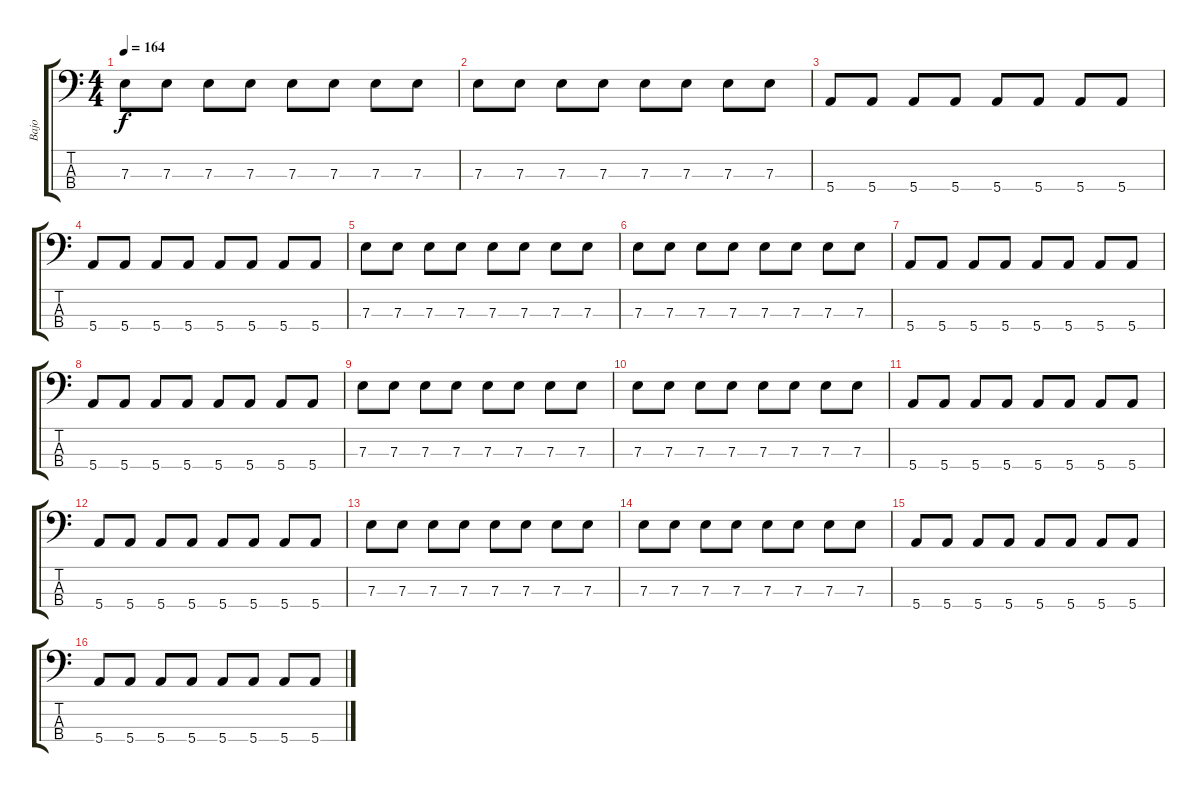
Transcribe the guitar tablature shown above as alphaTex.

\track ("Bajo" "Bajo") {instrument electricbassfinger}
\staff {score tabs}
\tuning (G2 D2 A1 E1) {hide}
\ts (4 4)
\tempo 164
\clef f4
\ks c
7.3.8{dy f} 7.3.8 7.3.8 7.3.8 7.3.8 7.3.8 7.3.8 7.3.8 |
7.3.8 7.3.8 7.3.8 7.3.8 7.3.8 7.3.8 7.3.8 7.3.8 |
5.4.8 5.4.8 5.4.8 5.4.8 5.4.8 5.4.8 5.4.8 5.4.8 |
5.4.8 5.4.8 5.4.8 5.4.8 5.4.8 5.4.8 5.4.8 5.4.8 |
7.3.8 7.3.8 7.3.8 7.3.8 7.3.8 7.3.8 7.3.8 7.3.8 |
7.3.8 7.3.8 7.3.8 7.3.8 7.3.8 7.3.8 7.3.8 7.3.8 |
5.4.8 5.4.8 5.4.8 5.4.8 5.4.8 5.4.8 5.4.8 5.4.8 |
5.4.8 5.4.8 5.4.8 5.4.8 5.4.8 5.4.8 5.4.8 5.4.8 |
7.3.8 7.3.8 7.3.8 7.3.8 7.3.8 7.3.8 7.3.8 7.3.8 |
7.3.8 7.3.8 7.3.8 7.3.8 7.3.8 7.3.8 7.3.8 7.3.8 |
5.4.8 5.4.8 5.4.8 5.4.8 5.4.8 5.4.8 5.4.8 5.4.8 |
5.4.8 5.4.8 5.4.8 5.4.8 5.4.8 5.4.8 5.4.8 5.4.8 |
7.3.8 7.3.8 7.3.8 7.3.8 7.3.8 7.3.8 7.3.8 7.3.8 |
7.3.8 7.3.8 7.3.8 7.3.8 7.3.8 7.3.8 7.3.8 7.3.8 |
5.4.8 5.4.8 5.4.8 5.4.8 5.4.8 5.4.8 5.4.8 5.4.8 |
5.4.8 5.4.8 5.4.8 5.4.8 5.4.8 5.4.8 5.4.8 5.4.8
